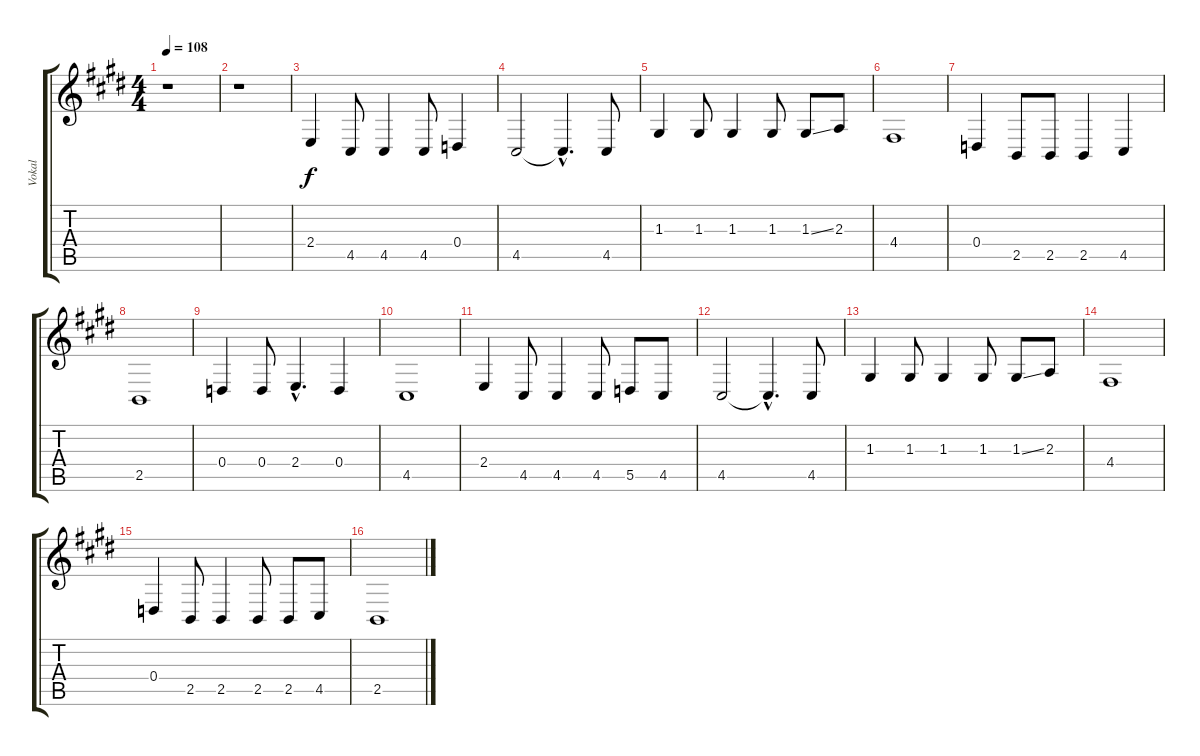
\track ("Vokal" "Vokal") {instrument choiraahs}
\staff {score tabs}
\tuning (E4 B3 G3 D3 A2 E2) {hide}
\ts (4 4)
\tempo 108
\clef g2
\ks c#minor
r.1{dy f instrument choiraahs} |
r.1 |
2.4.4 4.5.8 4.5.4 4.5.8 0.4.4 |
4.5.2 4.5{hac t}.4{d} 4.5.8 |
1.3.4 1.3.8 1.3.4 1.3.8 1.3{ss}.8 2.3.8 |
4.4.1 |
0.4.4 2.5.8 2.5.8 2.5.4 4.5.4 |
2.5.1 |
0.4.4 0.4.8 2.4{hac}.4{d} 0.4.4 |
4.5.1 |
2.4.4 4.5.8 4.5.4 4.5.8 5.5.8 4.5.8 |
4.5.2 4.5{hac t}.4{d} 4.5.8 |
1.3.4 1.3.8 1.3.4 1.3.8 1.3{ss}.8 2.3.8 |
4.4.1 |
0.4.4 2.5.8 2.5.4 2.5.8 2.5.8 4.5.8 |
2.5.1
